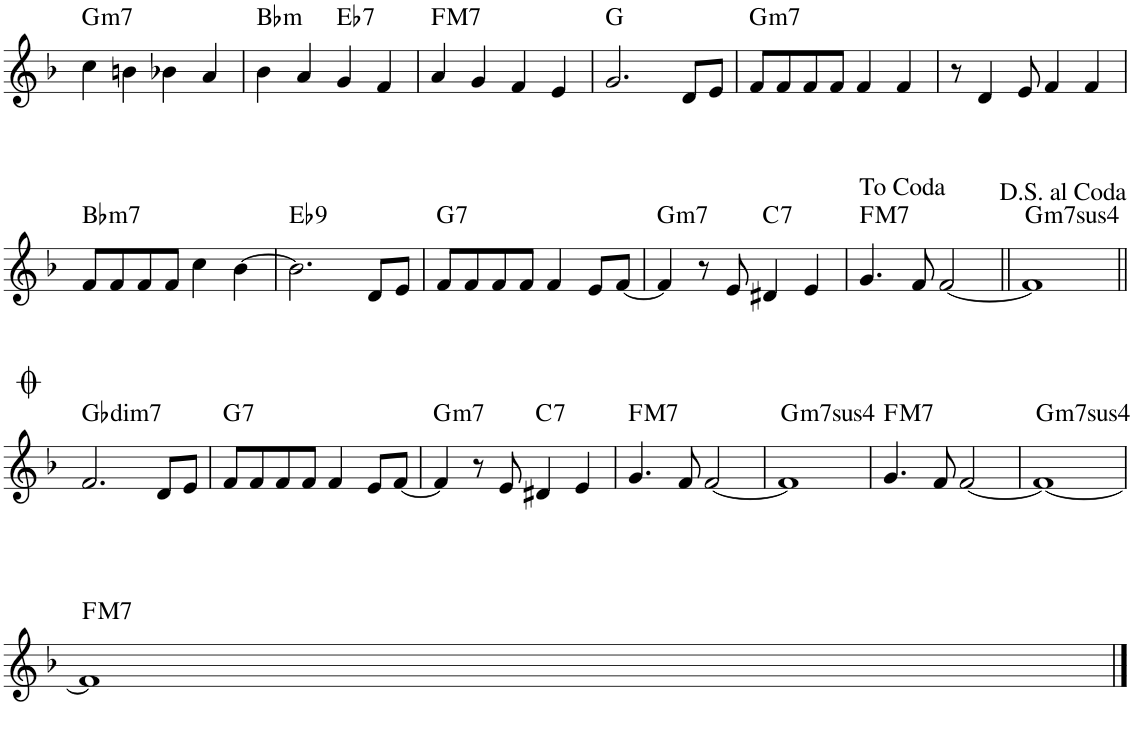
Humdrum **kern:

**kern	**harte
*part1	*part1
*staff1	*
*I"Piano	*
*I'Pno.	*
!!LO:PB:g=z
*clefG2	*
*k[b-]	*
*M4/4	*
=57	=57
!	!LO:H:kt=m7
4cc\	G:min7
4bn\	.
4b-X\	.
4a/	.
=58	=58
!	!LO:H:kt=m
4b-\	Bb:min
4a/	.
!	!LO:H:kt=7
4g/	Eb:7
4f/	.
=59	=59
!	!LO:H:kt=M7
4a/	F:maj7
4g/	.
4f/	.
4e/	.
=60	=60
2.g/	G:maj
8d/L	.
8e/J	.
=61	=61
!	!LO:H:kt=m7
8f/L	G:min7
8f/	.
8f/	.
8f/J	.
4f/	.
4f/	.
=62	=62
8r	.
4d/	.
8e/	.
4f/	.
4f/	.
!!LO:LB:g=z
=63	=63
!	!LO:H:kt=m7
8f/L	Bb:min7
8f/	.
8f/	.
8f/J	.
4cc\	.
[4b-\	.
=64	=64
!	!LO:H:kt=9
2.b-\]	Eb:9
8d/L	.
8e/J	.
=65	=65
!	!LO:H:kt=7
8f/L	G:7
8f/	.
8f/	.
8f/J	.
4f/	.
8e/L	.
[8f/J	.
=66	=66
!	!LO:H:kt=m7
4f/]	G:min7
8r	.
8e/	.
!	!LO:H:kt=7
4d#X/	C:7
4e/	.
=67	=67
!	!LO:H:kt=M7
4.g/	F:maj7
8f/	.
[2f/	.
=68||	=68||
!	!LO:H:kt=74
1f]	G:sus4(7)
!!LO:LB:g=z
=69||	=69||
!	!LO:H:kt=dim7
2.f/	Gb:dim7
8d/L	.
8e/J	.
=70	=70
!	!LO:H:kt=7
8f/L	G:7
8f/	.
8f/	.
8f/J	.
4f/	.
8e/L	.
[8f/J	.
=71	=71
!	!LO:H:kt=m7
4f/]	G:min7
8r	.
8e/	.
!	!LO:H:kt=7
4d#X/	C:7
4e/	.
=72	=72
!	!LO:H:kt=M7
4.g/	F:maj7
8f/	.
[2f/	.
=73	=73
!	!LO:H:kt=74
1f]	G:sus4(7)
=74	=74
!	!LO:H:kt=M7
4.g/	F:maj7
8f/	.
[2f/	.
=75	=75
!	!LO:H:kt=74
1f_	G:sus4(7)
!!LO:LB:g=z
=76	=76
!	!LO:H:kt=M7
1f]	F:maj7
==	==
*-	*-
